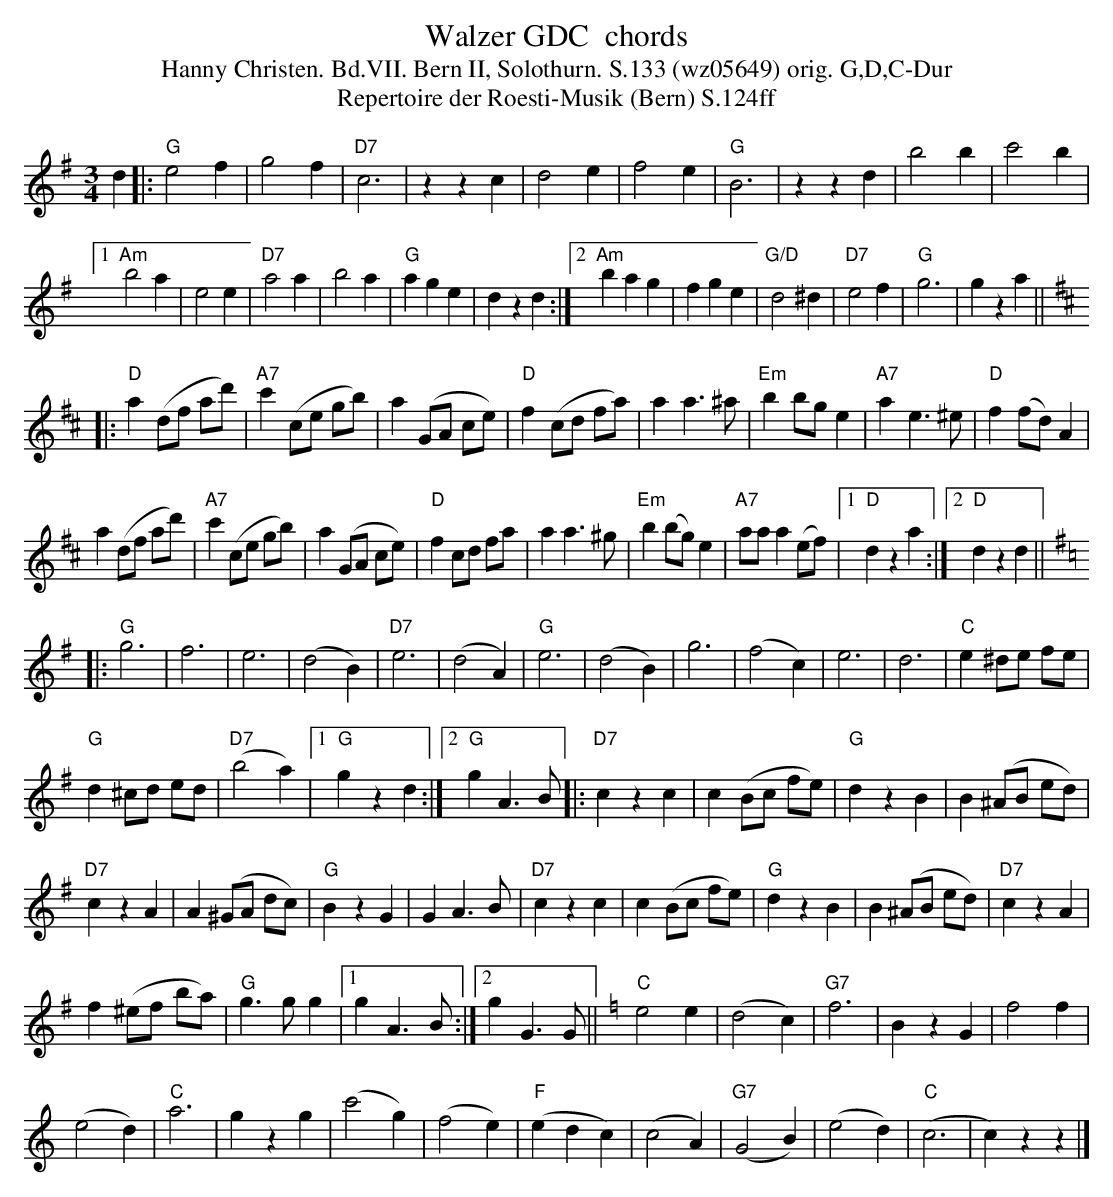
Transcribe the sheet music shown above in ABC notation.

X:1
T:  Walzer GDC  chords
T:Hanny Christen. Bd.VII. Bern II, Solothurn. S.133 (wz05649) orig. G,D,C-Dur
T: Repertoire der Roesti-Musik (Bern) S.124ff
M:3/4
L:1/4
K:G %%MIDI gchordon
d |: "G"e2f | g2f | "D7"c3 | zzc | d2e | f2e | "G"B3 | zzd | b2b | c'2b |1
"Am"b2a | e2e | "D7"a2a | b2a | "G"age | dzd :|2 "Am"bag | fge | "G/D"d2^d | "D7"e2f | "G"g3 | gza || [K:D] [L:1/8]
|: "D"a2 (df ad') | "A7"c'2 (ce gb) | a2 (GA ce) | "D"f2 (cd fa) | a2a3^a | "Em"b2bge2 | "A7"a2e3 ^e | "D"f2 (fd) A2 |
a2 (df ad') | "A7"c'2 (ce gb) | a2 (GA ce) | "D"f2 cd fa | a2a3^g | "Em"b2 (bg) e2 | "A7"aa a2 (ef) |1 "D"d2z2a2 :|2 "D"d2z2d2 || [K:G] [L:1/4]
|: "G"g3 | f3 | e3 | (d2B) | "D7"e3 | (d2A) | "G"e3 | (d2B) | g3 | (f2c) | e3 | d3 | "C"e ^d/e/ f/e/ |
"G"d ^c/d/ e/d/ | "D7"(b2a) |1 "G"gzd :|2 "G"gA>B |: "D7"czc | c (B/c/ f/e/) | "G"dzB | B (^A/B/ e/d/) |
"D7"czA | A (^G/A/ d/c/) | "G"BzG | GA>B | "D7"czc | c (B/c/ f/e/) | "G"dzB | B (^A/B/ e/d/) | "D7"czA |
f (^e/f/ b/a/) | "G"g>gg |1 gA>B :|2 gG>G || [K:C] "C"e2e | (d2c) | "G7"f3 | BzG | f2f |
(e2d) | "C"a3 | gzg | (c'2g) | (f2e) | "F"(edc) | (c2A) | "G7"(G2B) | (e2d) | "C"(c3 | c)zz |]
